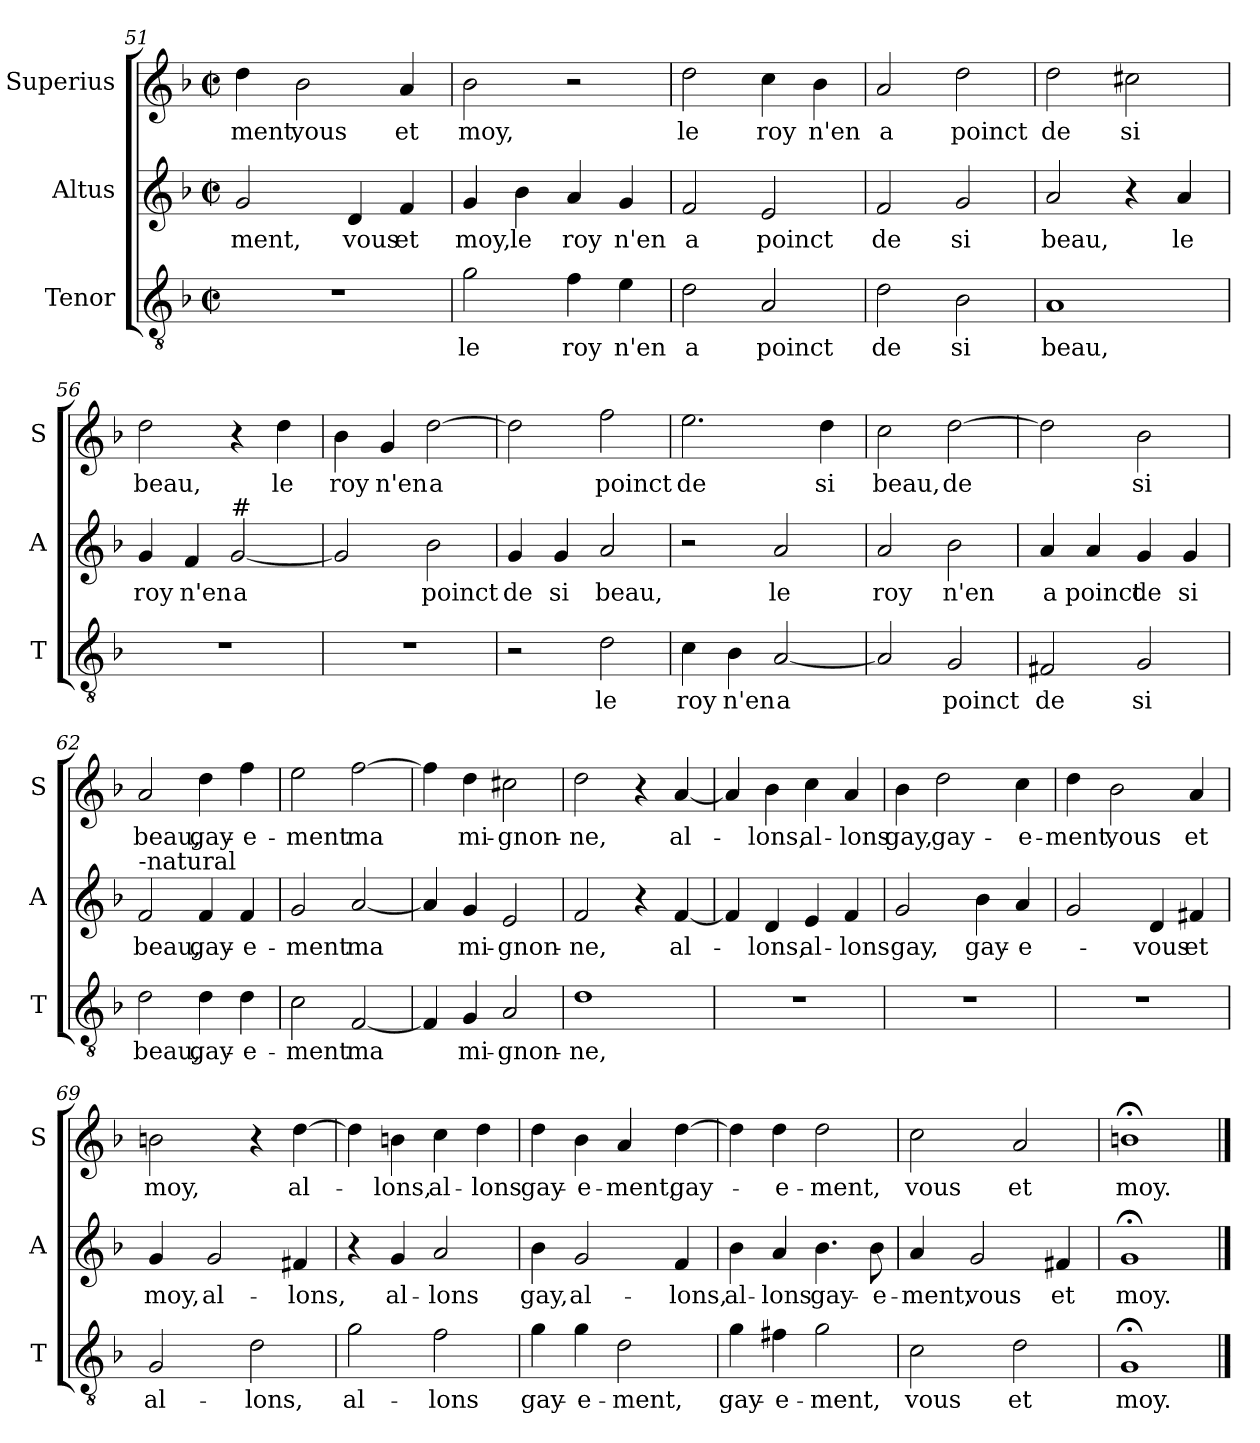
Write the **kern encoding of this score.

**kern	**text	**kern	**text	**kern	**text
*part3	*part3	*part2	*part2	*part1	*part1
*staff3	*staff3	*staff2	*staff2	*staff1	*staff1
*I"Tenor	*	*I"Altus	*	*I"Superius	*
*I'T	*	*I'A	*	*I'S	*
!!LO:LB:g=z
*clefGv2	*	*clefG2	*	*clefG2	*
*k[b-]	*	*k[b-]	*	*k[b-]	*
*F:	*	*F:	*	*F:	*
*M2/2	*	*M2/2	*	*M2/2	*
*met(c|)	*	*met(c|)	*	*met(c|)	*
=51	=51	=51	=51	=51	=51
!	!	!	!LO:LY:b	!	!LO:LY:b
1r	.	2g/	-ment,	4dd\	-ment,
!	!	!	!	!	!LO:LY:b
.	.	.	.	2b-\	vous
!	!	!	!LO:LY:b	!	!
.	.	4d/	vous	.	.
!	!	!	!LO:LY:b	!	!LO:LY:b
.	.	4f/	et	4a/	et
=52	=52	=52	=52	=52	=52
!	!LO:LY:b	!	!LO:LY:b	!	!LO:LY:b
2g\	le	4g/	moy,	2b-\	moy,
!	!	!	!LO:LY:b	!	!
.	.	4b-\	le	.	.
!	!LO:LY:b	!	!LO:LY:b	!	!
4f\	roy	4a/	roy	2r	.
!	!LO:LY:b	!	!LO:LY:b	!	!
4e\	n'en	4g/	n'en	.	.
=53	=53	=53	=53	=53	=53
!	!LO:LY:b	!	!LO:LY:b	!	!LO:LY:b
2d\	a	2f/	a	2dd\	le
!	!LO:LY:b	!	!LO:LY:b	!	!LO:LY:b
2A/	poinct	2e/	poinct	4cc\	roy
!	!	!	!	!	!LO:LY:b
.	.	.	.	4b-\	n'en
=54	=54	=54	=54	=54	=54
!	!LO:LY:b	!	!LO:LY:b	!	!LO:LY:b
2d\	de	2f/	de	2a/	a
!	!LO:LY:b	!	!LO:LY:b	!	!LO:LY:b
2B-\	si	2g/	si	2dd\	poinct
=55	=55	=55	=55	=55	=55
!	!LO:LY:b	!	!LO:LY:b	!	!LO:LY:b
1A	beau,	2a/	beau,	2dd\	de
!	!	!	!	!	!LO:LY:b
.	.	4r	.	2cc#X\	si
!	!	!	!LO:LY:b	!	!
.	.	4a/	le	.	.
!!LO:PB:g=z
=56	=56	=56	=56	=56	=56
!	!	!	!LO:LY:b	!	!LO:LY:b
1r	.	4g/	roy	2dd\	beau,
!	!	!	!LO:LY:b	!	!
.	.	4f/	n'en	.	.
!	!	!LO:TX:a:t=#	!	!	!
!	!	!	!LO:LY:b	!	!
.	.	[2g/	a	4r	.
!	!	!	!	!	!LO:LY:b
.	.	.	.	4dd\	le
=57	=57	=57	=57	=57	=57
!	!	!	!	!	!LO:LY:b
1r	.	2g/]	.	4b-\	roy
!	!	!	!	!	!LO:LY:b
.	.	.	.	4g/	n'en
!	!	!	!LO:LY:b	!	!LO:LY:b
.	.	2b-\	poinct	[2dd\	a
=58	=58	=58	=58	=58	=58
!	!	!	!LO:LY:b	!	!
2r	.	4g/	de	2dd\]	.
!	!	!	!LO:LY:b	!	!
.	.	4g/	si	.	.
!	!LO:LY:b	!	!LO:LY:b	!	!LO:LY:b
2d\	le	2a/	beau,	2ff\	poinct
=59	=59	=59	=59	=59	=59
!	!LO:LY:b	!	!	!	!LO:LY:b
4c\	roy	2r	.	2.ee\	de
!	!LO:LY:b	!	!	!	!
4B-\	n'en	.	.	.	.
!	!LO:LY:b	!	!LO:LY:b	!	!
[2A/	a	2a/	le	.	.
!	!	!	!	!	!LO:LY:b
.	.	.	.	4dd\	si
=60	=60	=60	=60	=60	=60
!	!	!	!LO:LY:b	!	!LO:LY:b
2A/]	.	2a/	roy	2cc\	beau,
!	!LO:LY:b	!	!LO:LY:b	!	!LO:LY:b
2G/	poinct	2b-\	n'en	[2dd\	de
!!LO:LB:g=z
=61	=61	=61	=61	=61	=61
!	!LO:LY:b	!	!LO:LY:b	!	!
2F#X/	de	4a/	a	2dd\]	.
!	!	!	!LO:LY:b	!	!
.	.	4a/	poinct	.	.
!	!LO:LY:b	!	!LO:LY:b	!	!LO:LY:b
2G/	si	4g/	de	2b-\	si
!	!	!	!LO:LY:b	!	!
.	.	4g/	si	.	.
=62	=62	=62	=62	=62	=62
!	!	!LO:TX:a:t=-natural	!	!	!
!	!LO:LY:b	!	!LO:LY:b	!	!LO:LY:b
2d\	beau,	2f/	beau,	2a/	beau,
!	!LO:LY:b	!	!LO:LY:b	!	!LO:LY:b
4d\	gay-	4f/	gay-	4dd\	gay-
!	!LO:LY:b	!	!LO:LY:b	!	!LO:LY:b
4d\	-e-	4f/	-e-	4ff\	-e-
=63	=63	=63	=63	=63	=63
!	!LO:LY:b	!	!LO:LY:b	!	!LO:LY:b
2c\	-ment	2g/	-ment	2ee\	-ment
!	!LO:LY:b	!	!LO:LY:b	!	!LO:LY:b
[2F/	ma	[2a/	ma	[2ff\	ma
=64	=64	=64	=64	=64	=64
4F/]	.	4a/]	.	4ff\]	.
!	!LO:LY:b	!	!LO:LY:b	!	!LO:LY:b
4G/	mi-	4g/	mi-	4dd\	mi-
!	!LO:LY:b	!	!LO:LY:b	!	!LO:LY:b
2A/	-gnon-	2e/	-gnon-	2cc#X\	-gnon-
=65	=65	=65	=65	=65	=65
!	!LO:LY:b	!	!LO:LY:b	!	!LO:LY:b
1d	-ne,	2f/	-ne,	2dd\	-ne,
.	.	4r	.	4r	.
!	!	!	!LO:LY:b	!	!LO:LY:b
.	.	[4f/	al-	[4a/	al-
!!LO:LB:g=z
=66	=66	=66	=66	=66	=66
1r	.	4f/]	.	4a/]	.
!	!	!	!LO:LY:b	!	!LO:LY:b
.	.	4d/	-lons,	4b-\	-lons,
!	!	!	!LO:LY:b	!	!LO:LY:b
.	.	4e/	al-	4cc\	al-
!	!	!	!LO:LY:b	!	!LO:LY:b
.	.	4f/	-lons	4a/	-lons
=67	=67	=67	=67	=67	=67
!	!	!	!LO:LY:b	!	!LO:LY:b
1r	.	2g/	gay,	4b-\	gay,
!	!	!	!	!	!LO:LY:b
.	.	.	.	2dd\	gay-
!	!	!	!LO:LY:b	!	!
.	.	4b-\	gay-	.	.
!	!	!	!LO:LY:b	!	!LO:LY:b
.	.	4a/	-e-	4cc\	-e-
=68	=68	=68	=68	=68	=68
!	!	!	!	!	!LO:LY:b
1r	.	2g/	.	4dd\	-ment,
!	!	!	!	!	!LO:LY:b
.	.	.	.	2b-\	vous
!	!	!	!LO:LY:b	!	!
.	.	4d/	-vous	.	.
!	!	!	!LO:LY:b	!	!LO:LY:b
.	.	4f#X/	et	4a/	et
=69	=69	=69	=69	=69	=69
!	!LO:LY:b	!	!LO:LY:b	!	!LO:LY:b
2G/	al-	4g/	moy,	2bn\	moy,
!	!	!	!LO:LY:b	!	!
.	.	2g/	al-	.	.
!	!LO:LY:b	!	!	!	!
2d\	-lons,	.	.	4r	.
!	!	!	!LO:LY:b	!	!LO:LY:b
.	.	4f#X/	-lons,	[4dd\	al-
=70	=70	=70	=70	=70	=70
!	!LO:LY:b	!	!	!	!
2g\	al-	4r	.	4dd\]	.
!	!	!	!LO:LY:b	!	!LO:LY:b
.	.	4g/	al-	4bn\	-lons,
!	!LO:LY:b	!	!LO:LY:b	!	!LO:LY:b
2f\	-lons	2a/	-lons	4cc\	al-
!	!	!	!	!	!LO:LY:b
.	.	.	.	4dd\	-lons
!!LO:LB:g=z
=71	=71	=71	=71	=71	=71
!	!LO:LY:b	!	!LO:LY:b	!	!LO:LY:b
4g\	gay-	4b-\	gay,	4dd\	gay-
!	!LO:LY:b	!	!LO:LY:b	!	!LO:LY:b
4g\	-e-	2g/	al-	4b-\	-e-
!	!LO:LY:b	!	!	!	!LO:LY:b
2d\	-ment,	.	.	4a/	-ment,
!	!	!	!LO:LY:b	!	!LO:LY:b
.	.	4f/	-lons,	[4dd\	gay-
=72	=72	=72	=72	=72	=72
!	!LO:LY:b	!	!LO:LY:b	!	!
4g\	gay-	4b-\	al-	4dd\]	.
!	!LO:LY:b	!	!LO:LY:b	!	!LO:LY:b
4f#X\	-e-	4a/	-lons	4dd\	-e-
!	!LO:LY:b	!	!LO:LY:b	!	!LO:LY:b
2g\	-ment,	4.b-\	gay-	2dd\	-ment,
!	!	!	!LO:LY:b	!	!
.	.	8b-\	-e-	.	.
=73	=73	=73	=73	=73	=73
!	!LO:LY:b	!	!LO:LY:b	!	!LO:LY:b
2c\	vous	4a/	-ment,	2cc\	vous
!	!	!	!LO:LY:b	!	!
.	.	2g/	vous	.	.
!	!LO:LY:b	!	!	!	!LO:LY:b
2d\	et	.	.	2a/	et
!	!	!	!LO:LY:b	!	!
.	.	4f#X/	et	.	.
=74	=74	=74	=74	=74	=74
!	!LO:LY:b	!	!LO:LY:b	!	!LO:LY:b
1G;<	moy.	1g;<	moy.	1bn;<	moy.
==	==	==	==	==	==
*-	*-	*-	*-	*-	*-
